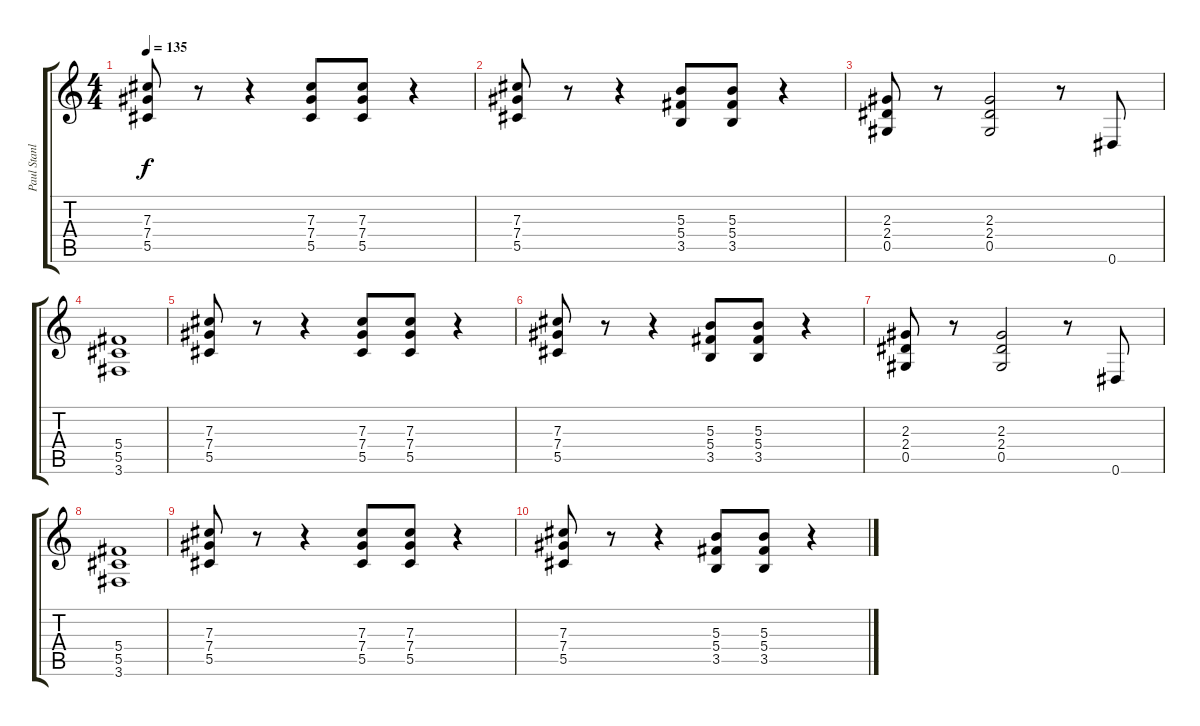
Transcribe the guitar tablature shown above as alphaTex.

\track ("Paul Stanley" "Paul Stanl") {instrument distortionguitar}
\staff {score tabs}
\tuning (Eb4 Bb3 Gb3 Db3 Ab2 Eb2) {hide}
\ts (4 4)
\tempo 135
\clef g2
\ks c
(7.3 7.4 5.5).8{dy f} r.8 r.4 (7.3 7.4 5.5).8 (7.3 7.4 5.5).8 r.4 |
(7.3 7.4 5.5).8 r.8 r.4 (5.3 5.4 3.5).8 (5.3 5.4 3.5).8 r.4 |
(2.3 2.4 0.5).8{volume 14} r.8 (2.3 2.4 0.5).2 r.8 0.6.8 |
(5.4 5.5 3.6).1{volume 12} |
(7.3 7.4 5.5).8{volume 10} r.8 r.4 (7.3 7.4 5.5).8 (7.3 7.4 5.5).8 r.4 |
(7.3 7.4 5.5).8{volume 8} r.8 r.4 (5.3 5.4 3.5).8 (5.3 5.4 3.5).8 r.4 |
(2.3 2.4 0.5).8{volume 6} r.8 (2.3 2.4 0.5).2 r.8 0.6.8 |
(5.4 5.5 3.6).1{volume 4} |
(7.3 7.4 5.5).8{volume 2} r.8 r.4 (7.3 7.4 5.5).8 (7.3 7.4 5.5).8 r.4 |
(7.3 7.4 5.5).8{volume 0} r.8 r.4 (5.3 5.4 3.5).8 (5.3 5.4 3.5).8 r.4
